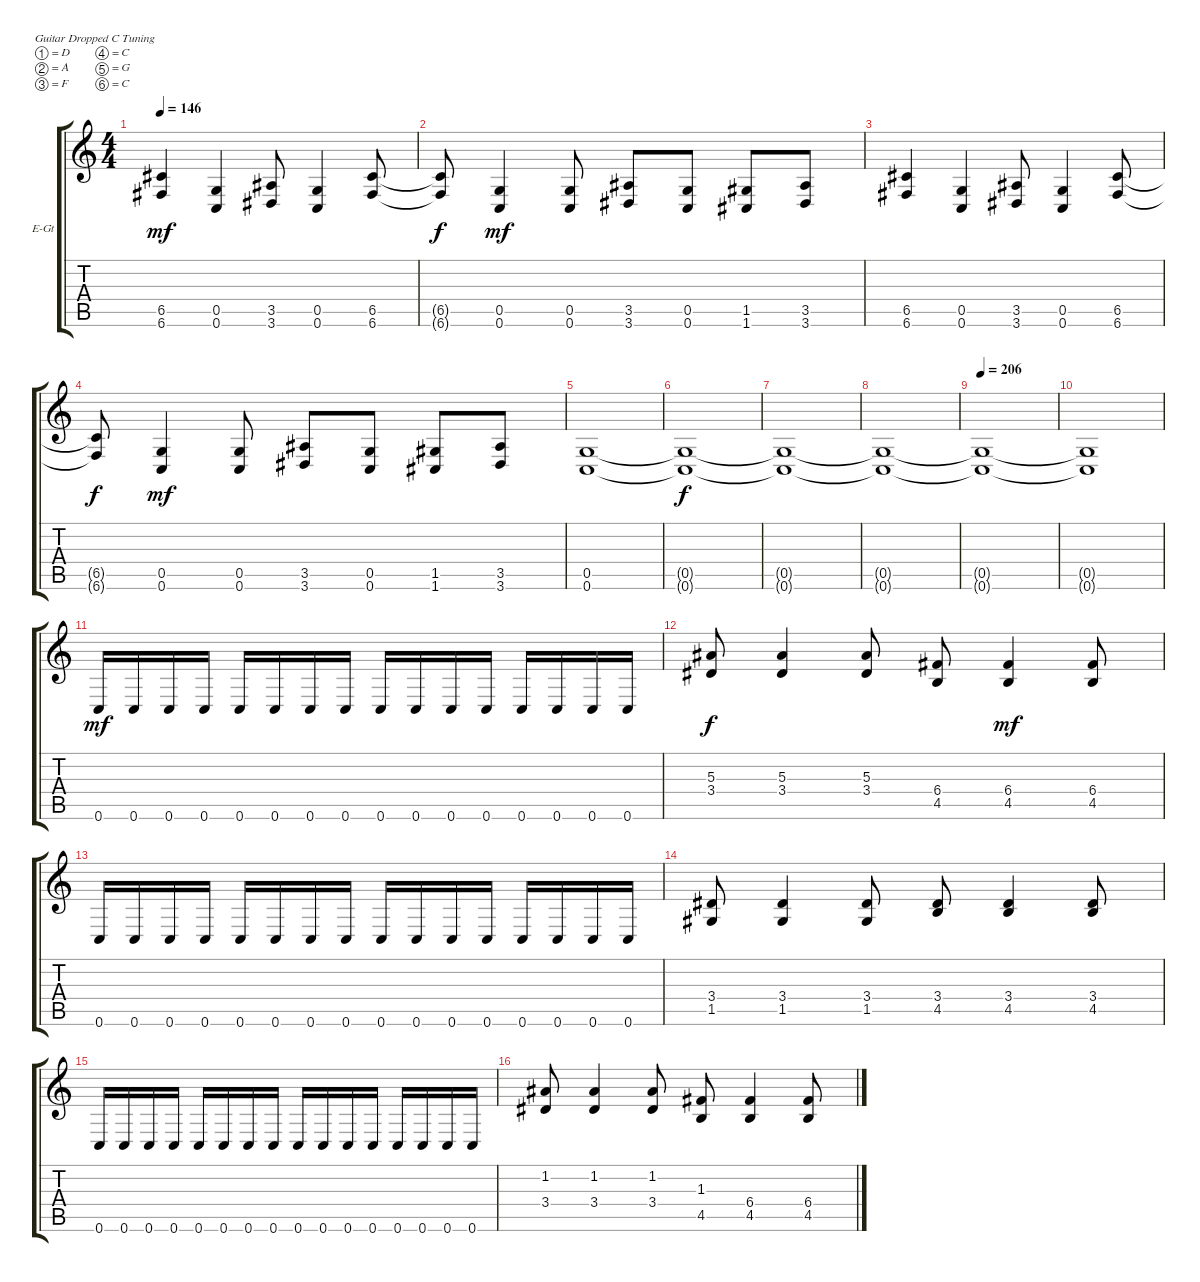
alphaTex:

\bracketExtendMode groupsimilarinstruments
\firstSystemTrackNameOrientation horizontal
\otherSystemsTrackNameOrientation horizontal
\track ("Guitar 2" "E-Gt") {instrument distortionguitar}
\staff {score tabs}
\tuning (D4 A3 F3 C3 G2 C2)
\ts (4 4)
\tempo 146
\clef g2
\ks c
(6.5 6.6).4{dy mf} (0.5 0.6).4 (3.5 3.6).8 (0.5 0.6).4 (6.5 6.6).8 |
(6.5{t} 6.6{t}).8{dy f} (0.5 0.6).4{dy mf} (0.5 0.6).8 (3.5 3.6).8 (0.5 0.6).8 (1.5 1.6).8 (3.5 3.6).8 |
(6.5 6.6).4 (0.5 0.6).4 (3.5 3.6).8 (0.5 0.6).4 (6.5 6.6).8 |
(6.5{t} 6.6{t}).8{dy f} (0.5 0.6).4{dy mf} (0.5 0.6).8 (3.5 3.6).8 (0.5 0.6).8 (1.5 1.6).8 (3.5 3.6).8 |
(0.5 0.6).1 |
(0.5{t} 0.6{t}).1{dy f} |
(0.5{t} 0.6{t}).1 |
(0.5{t} 0.6{t}).1 |
\tempo 206
(0.5{t} 0.6{t}).1 |
(0.6{t} 0.5{t}).1 |
0.6.16{dy mf} 0.6.16 0.6.16 0.6.16 0.6.16 0.6.16 0.6.16 0.6.16 0.6.16 0.6.16 0.6.16 0.6.16 0.6.16 0.6.16 0.6.16 0.6.16 |
(5.3 3.4).8{dy f} (5.3 3.4).4 (5.3 3.4).8 (6.4 4.5).8 (6.4 4.5).4{dy mf} (6.4 4.5).8 |
0.6.16 0.6.16 0.6.16 0.6.16 0.6.16 0.6.16 0.6.16 0.6.16 0.6.16 0.6.16 0.6.16 0.6.16 0.6.16 0.6.16 0.6.16 0.6.16 |
(3.4 1.5).8 (3.4 1.5).4 (3.4 1.5).8 (3.4 4.5).8 (3.4 4.5).4 (3.4 4.5).8 |
0.6.16 0.6.16 0.6.16 0.6.16 0.6.16 0.6.16 0.6.16 0.6.16 0.6.16 0.6.16 0.6.16 0.6.16 0.6.16 0.6.16 0.6.16 0.6.16 |
(1.2 3.4).8 (1.2 3.4).4 (1.2 3.4).8 (1.3 4.5).8 (6.4 4.5).4 (6.4 4.5).8
